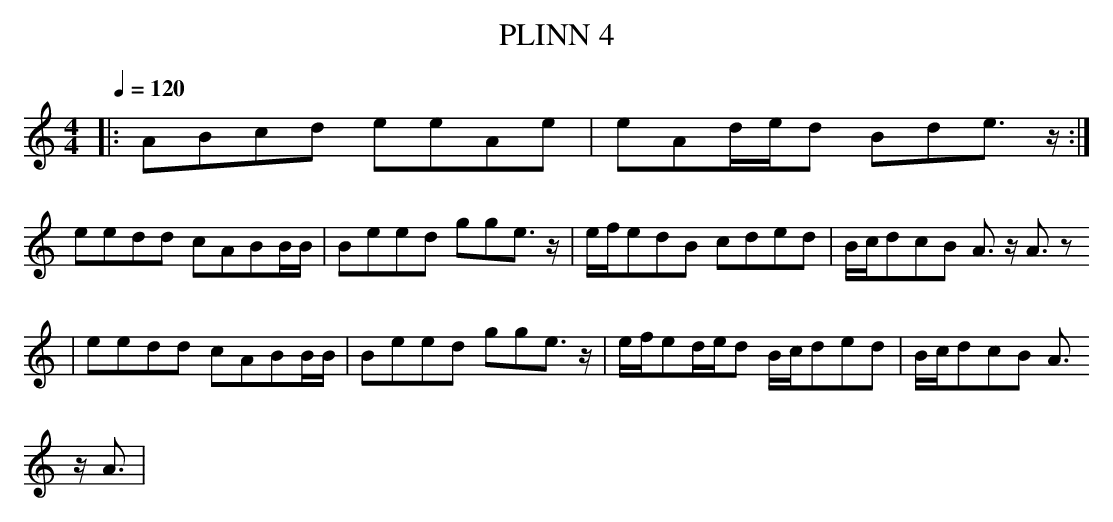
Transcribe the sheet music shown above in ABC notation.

X:1
T:PLINN 4
M:4/4
L:1/8
Q:1/4=120
K:C
|:ABcd eeAe|eAd/2e/2d Bde3/2 z/2:|
eedd cABB/2B/2|Beed gge3/2 z/2 |e/2f/2edB cded|B/2c/2dcB A3/2 z/2 A3/2 z
/2 |
eedd cABB/2B/2|Beed gge3/2 z/2 |e/2f/2ed/2e/2d B/2c/2ded|B/2c/2dcB A3/2
z/2 A3/2|
